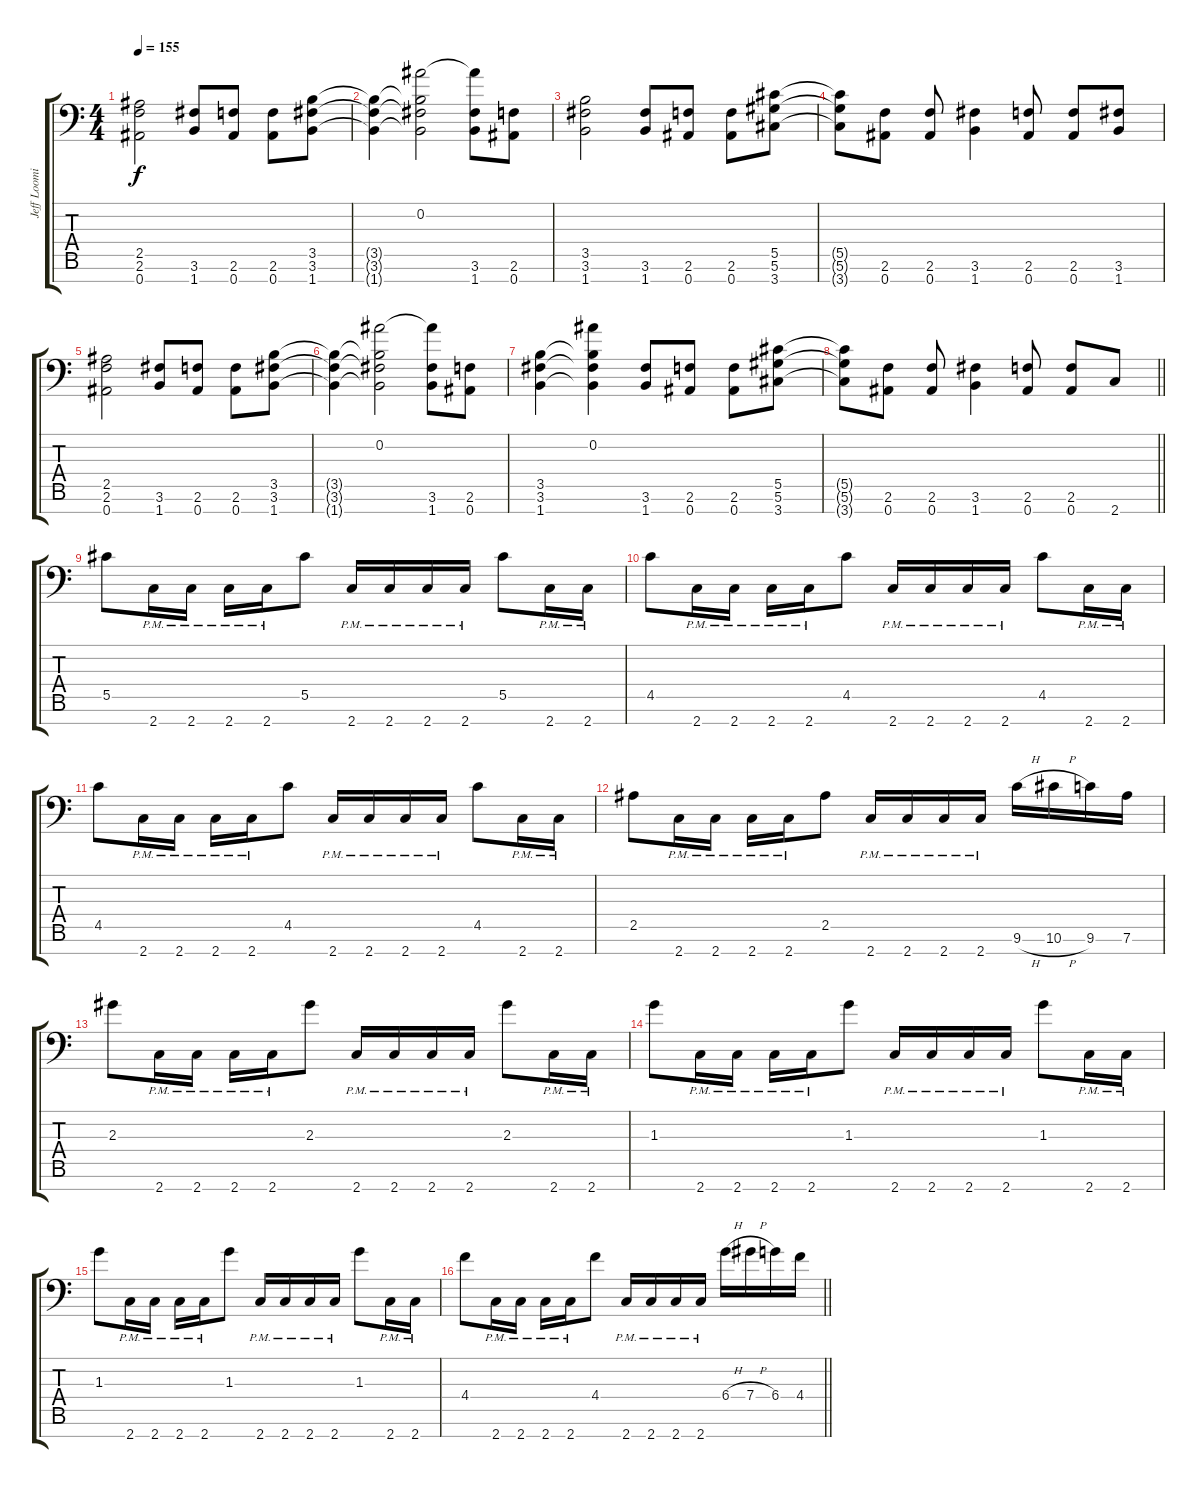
\track ("Jeff Loomis" "Jeff Loomi") {instrument distortionguitar}
\staff {score tabs}
\tuning (Eb4 Bb3 Gb3 Db3 Ab2 Eb2 Bb1) {hide}
\ts (4 4)
\tempo 155
\clef f4
\ks c
(2.5 2.6 0.7).2{dy f} (3.6 1.7).8 (2.6 0.7).8 (2.6 0.7).8 (3.5 3.6 1.7).8 |
(3.5{t} 3.6{t} 1.7{t}).4 (0.2 3.5{t} 3.6{t} 1.7{t}).2 (0.2{t} 3.6 1.7).8 (2.6 0.7).8 |
(3.5 3.6 1.7).2 (3.6 1.7).8 (2.6 0.7).8 (2.6 0.7).8 (5.5 5.6 3.7).8 |
(5.5{t} 5.6{t} 3.7{t}).8 (2.6 0.7).8 (2.6 0.7).8 (3.6 1.7).4 (2.6 0.7).8 (2.6 0.7).8 (3.6 1.7).8 |
(2.5 2.6 0.7).2 (3.6 1.7).8 (2.6 0.7).8 (2.6 0.7).8 (3.5 3.6 1.7).8 |
(3.5{t} 3.6{t} 1.7{t}).4 (0.2 3.5{t} 3.6{t} 1.7{t}).2 (0.2{t} 3.6 1.7).8 (2.6 0.7).8 |
(3.5 3.6 1.7).4 (0.2 3.5{t} 3.6{t} 1.7{t}).4 (3.6 1.7).8 (2.6 0.7).8 (2.6 0.7).8 (5.5 5.6 3.7).8 |
\barLineRight lightlight
(5.5{t} 5.6{t} 3.7{t}).8 (2.6 0.7).8 (2.6 0.7).8 (3.6 1.7).4 (2.6 0.7).8 (2.6 0.7).8 2.7.8 |
5.5.8 2.7{pm}.16 2.7{pm}.16 2.7{pm}.16 2.7{pm}.16 5.5.8 2.7{pm}.16 2.7{pm}.16 2.7{pm}.16 2.7{pm}.16 5.5.8 2.7{pm}.16 2.7{pm}.16 |
4.5.8 2.7{pm}.16 2.7{pm}.16 2.7{pm}.16 2.7{pm}.16 4.5.8 2.7{pm}.16 2.7{pm}.16 2.7{pm}.16 2.7{pm}.16 4.5.8 2.7{pm}.16 2.7{pm}.16 |
4.5.8 2.7{pm}.16 2.7{pm}.16 2.7{pm}.16 2.7{pm}.16 4.5.8 2.7{pm}.16 2.7{pm}.16 2.7{pm}.16 2.7{pm}.16 4.5.8 2.7{pm}.16 2.7{pm}.16 |
2.5.8 2.7{pm}.16 2.7{pm}.16 2.7{pm}.16 2.7{pm}.16 2.5.8 2.7{pm}.16 2.7{pm}.16 2.7{pm}.16 2.7{pm}.16 9.6{h}.16 10.6{h}.16 9.6.16 7.6.16 |
2.3.8 2.7{pm}.16 2.7{pm}.16 2.7{pm}.16 2.7{pm}.16 2.3.8 2.7{pm}.16 2.7{pm}.16 2.7{pm}.16 2.7{pm}.16 2.3.8 2.7{pm}.16 2.7{pm}.16 |
1.3.8 2.7{pm}.16 2.7{pm}.16 2.7{pm}.16 2.7{pm}.16 1.3.8 2.7{pm}.16 2.7{pm}.16 2.7{pm}.16 2.7{pm}.16 1.3.8 2.7{pm}.16 2.7{pm}.16 |
1.3.8 2.7{pm}.16 2.7{pm}.16 2.7{pm}.16 2.7{pm}.16 1.3.8 2.7{pm}.16 2.7{pm}.16 2.7{pm}.16 2.7{pm}.16 1.3.8 2.7{pm}.16 2.7{pm}.16 |
\barLineRight lightlight
4.4.8 2.7{pm}.16 2.7{pm}.16 2.7{pm}.16 2.7{pm}.16 4.4.8 2.7{pm}.16 2.7{pm}.16 2.7{pm}.16 2.7{pm}.16 6.4{h}.16 7.4{h}.16 6.4.16 4.4.16
